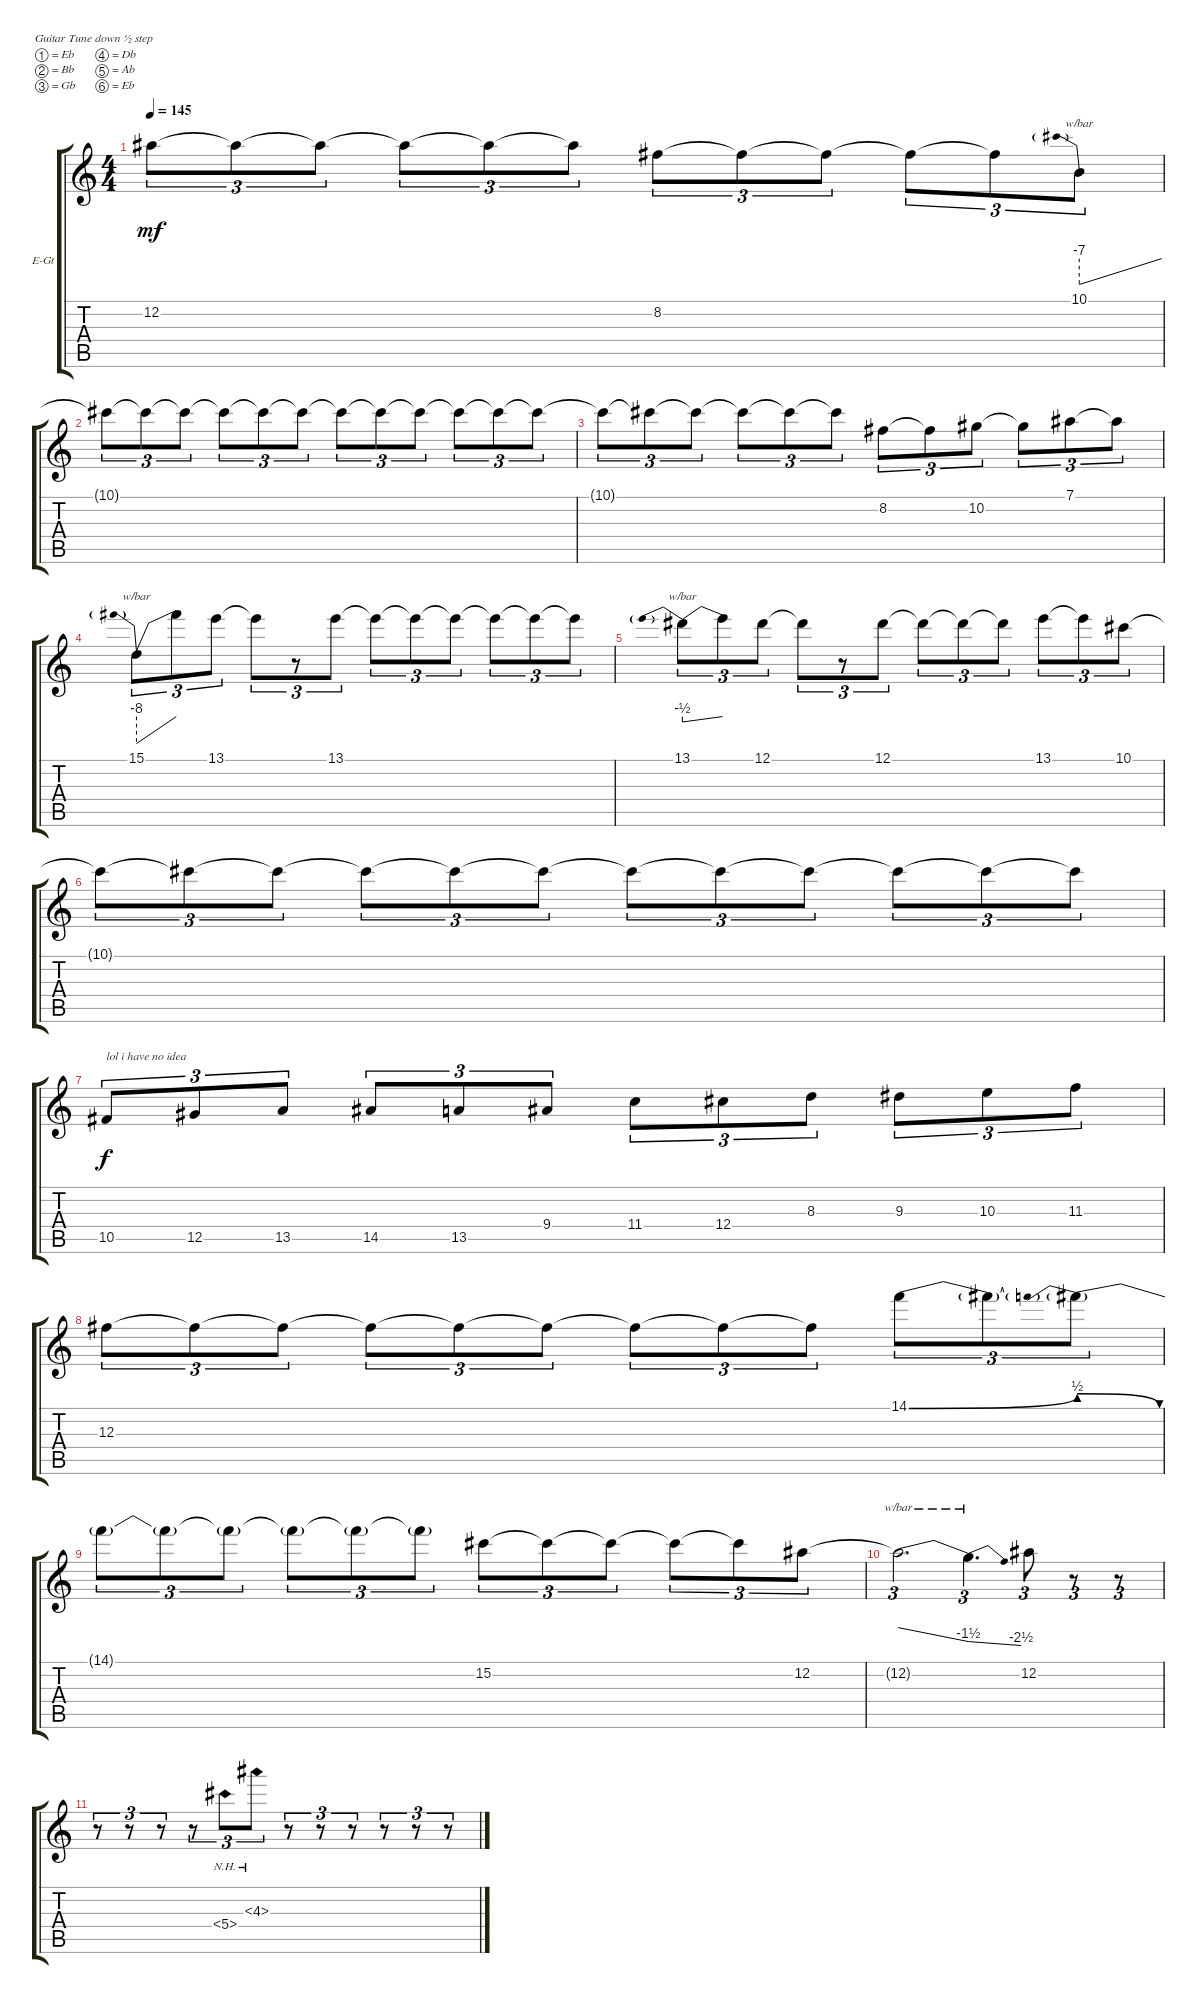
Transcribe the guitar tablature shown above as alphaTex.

\bracketExtendMode groupsimilarinstruments
\firstSystemTrackNameOrientation horizontal
\otherSystemsTrackNameOrientation horizontal
\track ("solo" "E-Gt") {instrument distortionguitar}
\staff {score tabs}
\tuning (Eb4 Bb3 Gb3 Db3 Ab2 Eb2)
\ts (4 4)
\tempo 145
\clef g2
\ks c
12.2.8{tu (3 2) dy mf} 12.2{t}.8{tu (3 2)} 12.2{t}.8{tu (3 2)} 12.2{t}.8{tu (3 2)} 12.2{t}.8{tu (3 2)} 12.2{t}.8{tu (3 2)} 8.2.8{tu (3 2)} 8.2{t}.8{tu (3 2)} 8.2{t}.8{tu (3 2)} 8.2{t}.8{tu (3 2)} 8.2{t}.8{tu (3 2)} 10.1.8{tu (3 2) tbe (predivedive default 0 -28 30 0)} |
10.1{t}.8{tu (3 2)} 10.1{t}.8{tu (3 2)} 10.1{t}.8{tu (3 2)} 10.1{t}.8{tu (3 2)} 10.1{t}.8{tu (3 2)} 10.1{t}.8{tu (3 2)} 10.1{t}.8{tu (3 2)} 10.1{t}.8{tu (3 2)} 10.1{t}.8{tu (3 2)} 10.1{t}.8{tu (3 2)} 10.1{t}.8{tu (3 2)} 10.1{t}.8{tu (3 2)} |
10.1{t}.8{tu (3 2)} 10.1{t}.8{tu (3 2)} 10.1{t}.8{tu (3 2)} 10.1{t}.8{tu (3 2)} 10.1{t}.8{tu (3 2)} 10.1{t}.8{tu (3 2)} 8.2.8{tu (3 2)} 8.2{t}.8{tu (3 2)} 10.2.8{tu (3 2)} 10.2{t}.8{tu (3 2)} 7.1.8{tu (3 2)} 7.1{t}.8{tu (3 2)} |
15.1.8{tu (3 2) tbe (predivedive default 0 -32 17.4 0)} 15.1{t}.8{tu (3 2)} 13.1.8{tu (3 2)} 13.1{t}.8{tu (3 2)} r.8{tu (3 2)} 13.1.8{tu (3 2)} 13.1{t}.8{tu (3 2)} 13.1{t}.8{tu (3 2)} 13.1{t}.8{tu (3 2)} 13.1{t}.8{tu (3 2)} 13.1{t}.8{tu (3 2)} 13.1{t}.8{tu (3 2)} |
13.1.8{tu (3 2) tbe (predivedive default 0 -2 30 0)} 13.1{t}.8{tu (3 2)} 12.1.8{tu (3 2)} 12.1{t}.8{tu (3 2)} r.8{tu (3 2)} 12.1.8{tu (3 2)} 12.1{t}.8{tu (3 2)} 12.1{t}.8{tu (3 2)} 12.1{t}.8{tu (3 2)} 13.1.8{tu (3 2)} 13.1{t}.8{tu (3 2)} 10.1.8{tu (3 2)} |
10.1{t}.8{tu (3 2)} 10.1{t}.8{tu (3 2)} 10.1{t}.8{tu (3 2)} 10.1{t}.8{tu (3 2)} 10.1{t}.8{tu (3 2)} 10.1{t}.8{tu (3 2)} 10.1{t}.8{tu (3 2)} 10.1{t}.8{tu (3 2)} 10.1{t}.8{tu (3 2)} 10.1{t}.8{tu (3 2)} 10.1{t}.8{tu (3 2)} 10.1{t}.8{tu (3 2)} |
10.5.8{tu (3 2) txt "lol i have no idea" dy f} 12.5.8{tu (3 2)} 13.5.8{tu (3 2)} 14.5.8{tu (3 2)} 13.5.8{tu (3 2)} 9.4.8{tu (3 2)} 11.4.8{tu (3 2)} 12.4.8{tu (3 2)} 8.3.8{tu (3 2)} 9.3.8{tu (3 2)} 10.3.8{tu (3 2)} 11.3.8{tu (3 2)} |
12.3.8{tu (3 2)} 12.3{t}.8{tu (3 2)} 12.3{t}.8{tu (3 2)} 12.3{t}.8{tu (3 2)} 12.3{t}.8{tu (3 2)} 12.3{t}.8{tu (3 2)} 12.3{t}.8{tu (3 2)} 12.3{t}.8{tu (3 2)} 12.3{t}.8{tu (3 2)} 14.1{be (bend 54 0 59.4 2)}.8{tu (3 2)} 14.1{t}.8{tu (3 2)} 14.1{be (prebendrelease 0 2 27 0) t}.8{tu (3 2)} |
14.1{t}.8{tu (3 2)} 14.1{t}.8{tu (3 2)} 14.1{t}.8{tu (3 2)} 14.1{t}.8{tu (3 2)} 14.1{t}.8{tu (3 2)} 14.1{t}.8{tu (3 2)} 15.2.8{tu (3 2)} 15.2{t}.8{tu (3 2)} 15.2{t}.8{tu (3 2)} 15.2{t}.8{tu (3 2)} 15.2{t}.8{tu (3 2)} 12.2.8{tu (3 2)} |
12.2{t}.2{d tu (3 2) tbe (dive default 25.2 0 57.599999999999994 -6)} 12.2{t}.4{d tu (3 2) tbe (dive default 0 -6 45 -10)} 12.2.8{tu (3 2)} r.8{tu (3 2)} r.8{tu (3 2)} |
r.8{tu (3 2)} r.8{tu (3 2)} r.8{tu (3 2)} r.8{tu (3 2)} 5.4{nh}.8{tu (3 2)} 4.3{nh}.8{tu (3 2)} r.8{tu (3 2)} r.8{tu (3 2)} r.8{tu (3 2)} r.8{tu (3 2)} r.8{tu (3 2)} r.8{tu (3 2)}
